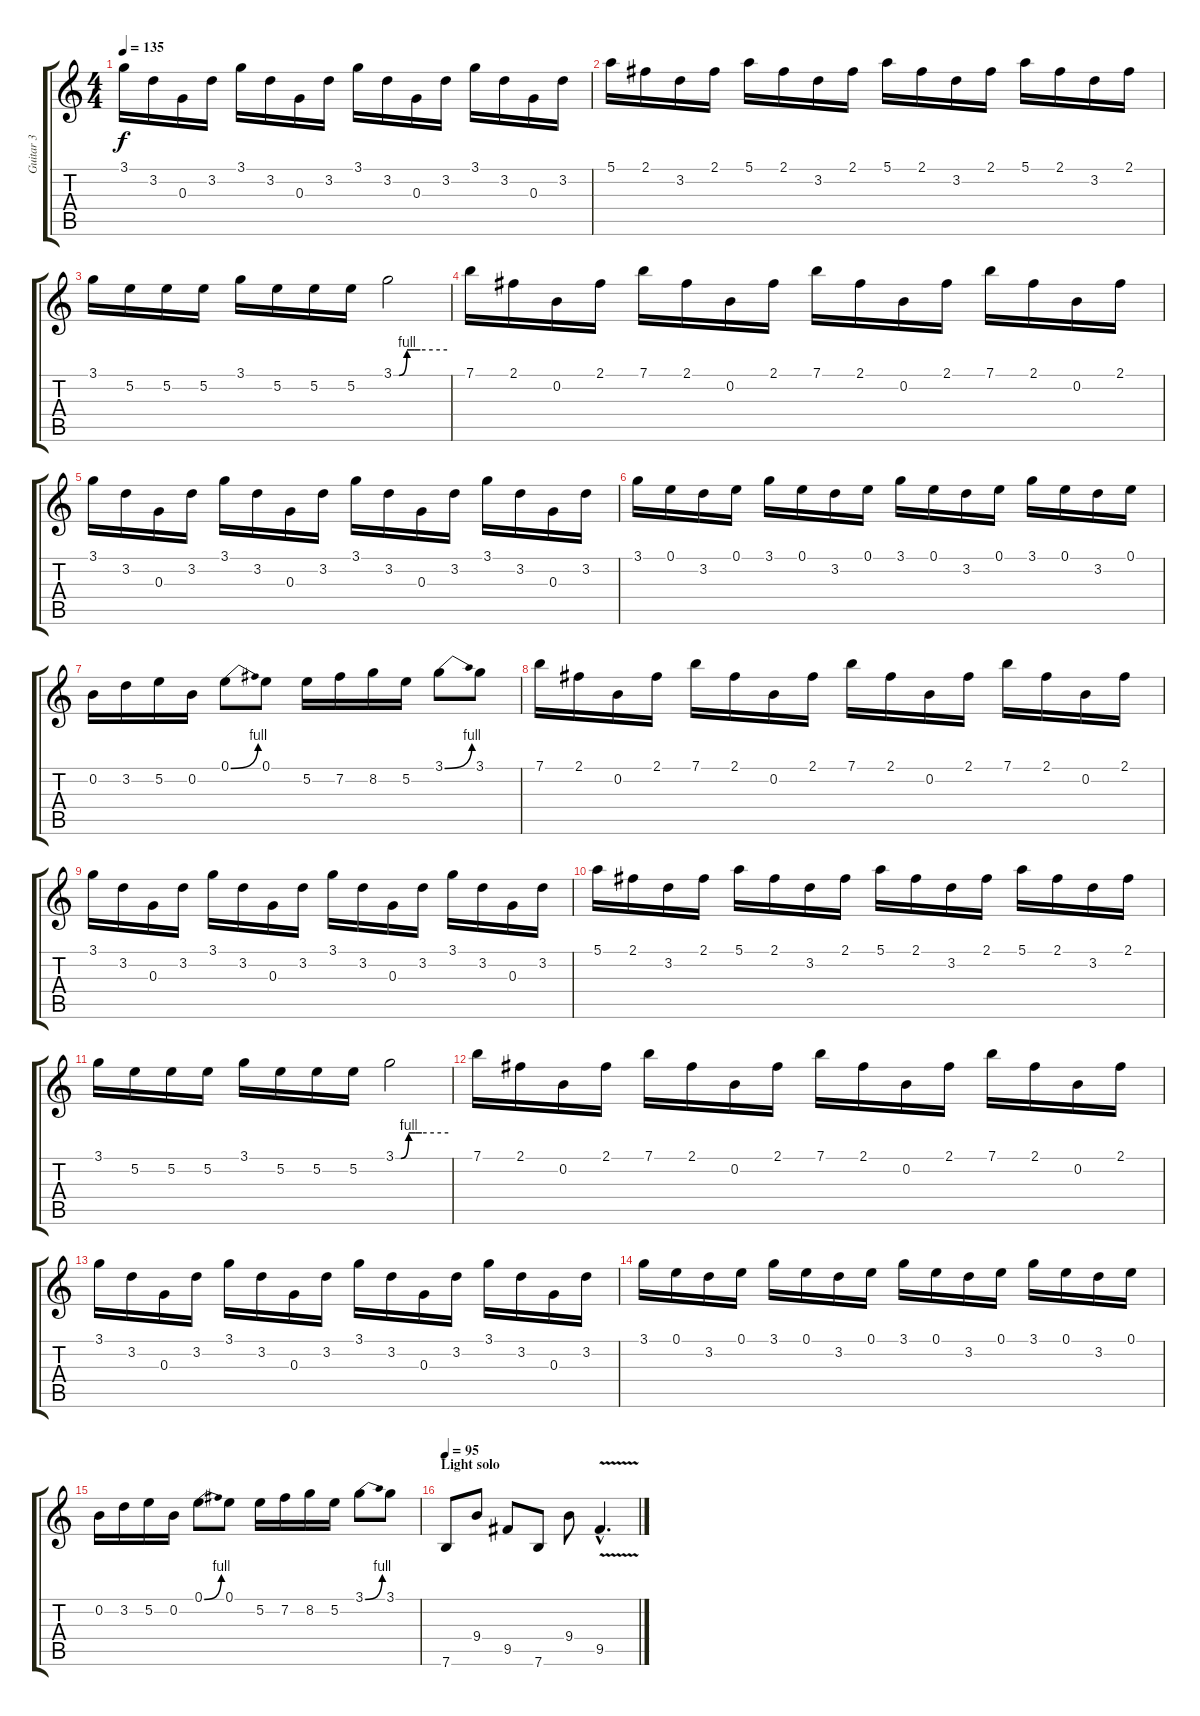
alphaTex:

\track ("Guitar 3" "Guitar 3") {instrument distortionguitar}
\staff {score tabs}
\tuning (E4 B3 G3 D3 A2 E2) {hide}
\ts (4 4)
\tempo 135
\clef g2
\ks c
3.1.16{dy f} 3.2.16 0.3.16 3.2.16 3.1.16 3.2.16 0.3.16 3.2.16 3.1.16 3.2.16 0.3.16 3.2.16 3.1.16 3.2.16 0.3.16 3.2.16 |
5.1.16 2.1.16 3.2.16 2.1.16 5.1.16 2.1.16 3.2.16 2.1.16 5.1.16 2.1.16 3.2.16 2.1.16 5.1.16 2.1.16 3.2.16 2.1.16 |
3.1.16 5.2.16 5.2.16 5.2.16 3.1.16 5.2.16 5.2.16 5.2.16 3.1{be (custom 0 0 6 0 15 4 23 4 30 4 60 4)}.2 |
7.1.16 2.1.16 0.2.16 2.1.16 7.1.16 2.1.16 0.2.16 2.1.16 7.1.16 2.1.16 0.2.16 2.1.16 7.1.16 2.1.16 0.2.16 2.1.16 |
3.1.16 3.2.16 0.3.16 3.2.16 3.1.16 3.2.16 0.3.16 3.2.16 3.1.16 3.2.16 0.3.16 3.2.16 3.1.16 3.2.16 0.3.16 3.2.16 |
3.1.16 0.1.16 3.2.16 0.1.16 3.1.16 0.1.16 3.2.16 0.1.16 3.1.16 0.1.16 3.2.16 0.1.16 3.1.16 0.1.16 3.2.16 0.1.16 |
0.2.16 3.2.16 5.2.16 0.2.16 0.1{be (bend 0 0 60 4)}.8 0.1.8 5.2.16 7.2.16 8.2.16 5.2.16 3.1{be (bend 0 0 60 4)}.8 3.1.8 |
7.1.16 2.1.16 0.2.16 2.1.16 7.1.16 2.1.16 0.2.16 2.1.16 7.1.16 2.1.16 0.2.16 2.1.16 7.1.16 2.1.16 0.2.16 2.1.16 |
3.1.16 3.2.16 0.3.16 3.2.16 3.1.16 3.2.16 0.3.16 3.2.16 3.1.16 3.2.16 0.3.16 3.2.16 3.1.16 3.2.16 0.3.16 3.2.16 |
5.1.16 2.1.16 3.2.16 2.1.16 5.1.16 2.1.16 3.2.16 2.1.16 5.1.16 2.1.16 3.2.16 2.1.16 5.1.16 2.1.16 3.2.16 2.1.16 |
3.1.16 5.2.16 5.2.16 5.2.16 3.1.16 5.2.16 5.2.16 5.2.16 3.1{be (custom 0 0 6 0 15 4 23 4 30 4 60 4)}.2 |
7.1.16 2.1.16 0.2.16 2.1.16 7.1.16 2.1.16 0.2.16 2.1.16 7.1.16 2.1.16 0.2.16 2.1.16 7.1.16 2.1.16 0.2.16 2.1.16 |
3.1.16 3.2.16 0.3.16 3.2.16 3.1.16 3.2.16 0.3.16 3.2.16 3.1.16 3.2.16 0.3.16 3.2.16 3.1.16 3.2.16 0.3.16 3.2.16 |
3.1.16 0.1.16 3.2.16 0.1.16 3.1.16 0.1.16 3.2.16 0.1.16 3.1.16 0.1.16 3.2.16 0.1.16 3.1.16 0.1.16 3.2.16 0.1.16 |
0.2.16 3.2.16 5.2.16 0.2.16 0.1{be (bend 0 0 60 4)}.8 0.1.8 5.2.16 7.2.16 8.2.16 5.2.16 3.1{be (bend 0 0 60 4)}.8 3.1.8 |
\section ("" "Light solo")
\tempo 95
7.6.8{instrument electricguitarclean} 9.4.8 9.5.8 7.6.8 9.4.8 9.5{v hac}.4{d}
